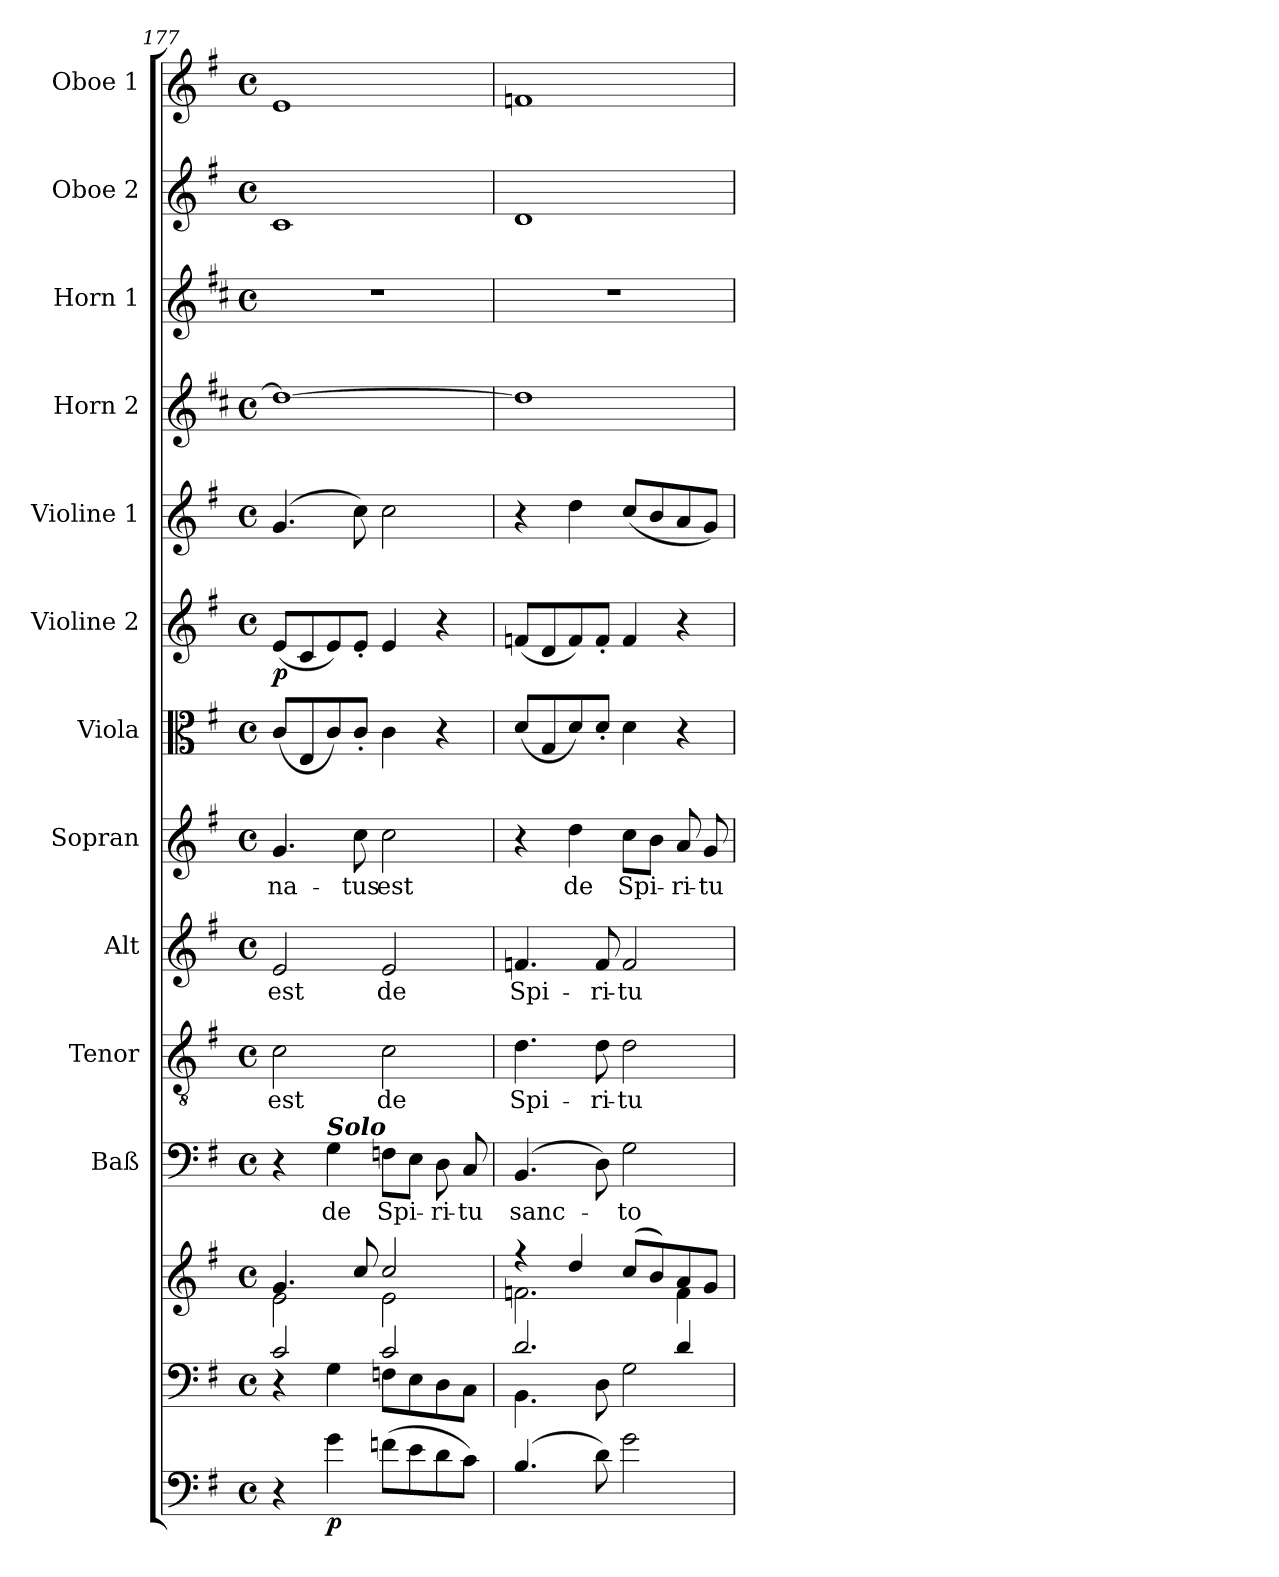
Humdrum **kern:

**kern	**dynam	**kern	**kern	**kern	**text	**kern	**text	**kern	**text	**kern	**text	**kern	**kern	**dynam	**kern	**kern	**kern	**kern	**kern
*part13	*part13	*part12	*part12	*part11	*part11	*part10	*part10	*part9	*part9	*part8	*part8	*part7	*part6	*part6	*part5	*part4	*part3	*part2	*part1
*staff14	*staff14	*staff13	*staff12	*staff11	*staff11	*staff10	*staff10	*staff9	*staff9	*staff8	*staff8	*staff7	*staff6	*staff6	*staff5	*staff4	*staff3	*staff2	*staff1
*	*	*	*	*I"Baß	*	*I"Tenor	*	*I"Alt	*	*I"Sopran	*	*I"Viola	*I"Violine 2	*	*I"Violine 1	*I"Horn 2	*I"Horn 1	*I"Oboe 2	*I"Oboe 1
*	*	*	*	*I'Baß	*	*I'Ten	*	*I'Alt	*	*I'Sop	*	*I'Vla.	*I'Vln. 2	*	*I'Vln. 1	*I'Hrn. 2	*I'Hrn. 1	*I'Ob. 2	*I'Ob. 1
*clefF4	*	*clefF4	*clefG2	*clefF4	*	*clefGv2	*	*clefG2	*	*clefG2	*	*clefC3	*clefG2	*	*clefG2	*clefG2	*clefG2	*clefG2	*clefG2
*ITrd7c12	*	*	*	*	*	*	*	*	*	*	*	*	*	*	*	*ITrd4c7	*ITrd4c7	*	*
*k[f#]	*	*k[f#]	*k[f#]	*k[f#]	*	*k[f#]	*	*k[f#]	*	*k[f#]	*	*k[f#]	*k[f#]	*	*k[f#]	*k[f#]	*k[f#]	*k[f#]	*k[f#]
*G:	*	*G:	*G:	*G:	*	*G:	*	*G:	*	*G:	*	*G:	*G:	*	*G:	*G:	*G:	*G:	*G:
*M4/4	*	*M4/4	*M4/4	*M4/4	*	*M4/4	*	*M4/4	*	*M4/4	*	*M4/4	*M4/4	*	*M4/4	*M4/4	*M4/4	*M4/4	*M4/4
*met(c)	*	*met(c)	*met(c)	*met(c)	*	*met(c)	*	*met(c)	*	*met(c)	*	*met(c)	*met(c)	*	*met(c)	*met(c)	*met(c)	*met(c)	*met(c)
=177	=177	=177	=177	=177	=177	=177	=177	=177	=177	=177	=177	=177	=177	=177	=177	=177	=177	=177	=177
*	*	*^	*^	*	*	*	*	*	*	*	*	*	*	*	*	*	*	*	*
!	!	!	!	!	!	!	!	!	!LO:LY:b	!	!LO:LY:b	!	!LO:LY:b	!	!	!LO:DY:b	!	!	!	!	!
4r	.	2c/	4rC	4.g/	2e\	4r	.	2c\	est	2e/	est	4.g/	-na-	(<8c/L	(<8e/L	p	(4.g/	1g_	1r	1c	1e
.	.	.	.	.	.	.	.	.	.	.	.	.	.	8E/	8c/	.	.	.	.	.	.
!	!	!	!	!	!	!LO:TX:a:Bi:t=Solo	!	!	!	!	!	!	!	!	!	!	!	!	!	!	!
!	!LO:DY:b	!	!	!	!	!	!LO:LY:b	!	!	!	!	!	!	!	!	!	!	!	!	!	!
4G\	p	.	4G\	.	.	4G\	de	.	.	.	.	.	.	8c/)	8e/)	.	.	.	.	.	.
!	!	!	!	!	!	!	!	!	!	!	!	!	!LO:LY:b	!	!	!	!	!	!	!	!
.	.	.	.	8cc/	.	.	.	.	.	.	.	8cc\	-tus	8c'</J	8e'</J	.	8cc\)	.	.	.	.
!	!	!	!	!	!	!	!LO:LY:b	!	!LO:LY:b	!	!LO:LY:b	!	!LO:LY:b	!	!	!	!	!	!	!	!
(>8Fn\L	.	2c/	8Fn\L	2cc/	2e\	8Fn\L	Spi-	2c\	de	2e/	de	2cc\	est	4c\	4e/	.	2cc\	.	.	.	.
8E\	.	.	8E\	.	.	8E\J	.	.	.	.	.	.	.	.	.	.	.	.	.	.	.
!	!	!	!	!	!	!	!LO:LY:b	!	!	!	!	!	!	!	!	!	!	!	!	!	!
8D\	.	.	8D\	.	.	8D\	-ri-	.	.	.	.	.	.	4r	4r	.	.	.	.	.	.
!	!	!	!	!	!	!	!LO:LY:b	!	!	!	!	!	!	!	!	!	!	!	!	!	!
8C\J)	.	.	8C\J	.	.	8C/	-tu	.	.	.	.	.	.	.	.	.	.	.	.	.	.
=178	=178	=178	=178	=178	=178	=178	=178	=178	=178	=178	=178	=178	=178	=178	=178	=178	=178	=178	=178	=178	=178
!	!	!	!	!	!	!	!LO:LY:b	!	!LO:LY:b	!	!LO:LY:b	!	!	!	!	!	!	!	!	!	!
(4.BB/	.	2.d/	4.BB\	4ree	2.fn\	(4.BB/	sanc-	4.d\	Spi-	4.fn/	Spi-	4r	.	(<8d/L	(<8fn/L	.	4r	1g]	1r	1d	1fn
.	.	.	.	.	.	.	.	.	.	.	.	.	.	8G/	8d/	.	.	.	.	.	.
!	!	!	!	!	!	!	!	!	!	!	!	!	!LO:LY:b	!	!	!	!	!	!	!	!
.	.	.	.	4dd/	.	.	.	.	.	.	.	4dd\	de	8d/)	8f/)	.	4dd\	.	.	.	.
!	!	!	!	!	!	!	!	!	!LO:LY:b	!	!LO:LY:b	!	!	!	!	!	!	!	!	!	!
8D\)	.	.	8D\	.	.	8D\)	.	8d\	-ri-	8f/	-ri-	.	.	8d'</J	8f'</J	.	.	.	.	.	.
!	!	!	!	!	!	!	!LO:LY:b	!	!LO:LY:b	!	!LO:LY:b	!	!LO:LY:b	!	!	!	!	!	!	!	!
2G\	.	.	2G\	(<8cc/L	.	2G\	-to	2d\	-tu	2f/	-tu	8cc\L	Spi-	4d\	4f/	.	(<8cc/L	.	.	.	.
.	.	.	.	8b/)	.	.	.	.	.	.	.	8b\J	.	.	.	.	8b/	.	.	.	.
!	!	!	!	!	!	!	!	!	!	!	!	!	!LO:LY:b	!	!	!	!	!	!	!	!
.	.	4d/	.	8a/	4f\	.	.	.	.	.	.	8a/	-ri-	4r	4r	.	8a/	.	.	.	.
!	!	!	!	!	!	!	!	!	!	!	!	!	!LO:LY:b	!	!	!	!	!	!	!	!
.	.	.	.	8g/J	.	.	.	.	.	.	.	8g/	-tu	.	.	.	8g/J)	.	.	.	.
*	*	*v	*v	*	*	*	*	*	*	*	*	*	*	*	*	*	*	*	*	*	*
*	*	*	*v	*v	*	*	*	*	*	*	*	*	*	*	*	*	*	*	*	*
=	=	=	=	=	=	=	=	=	=	=	=	=	=	=	=	=	=	=	=
*-	*-	*-	*-	*-	*-	*-	*-	*-	*-	*-	*-	*-	*-	*-	*-	*-	*-	*-	*-
